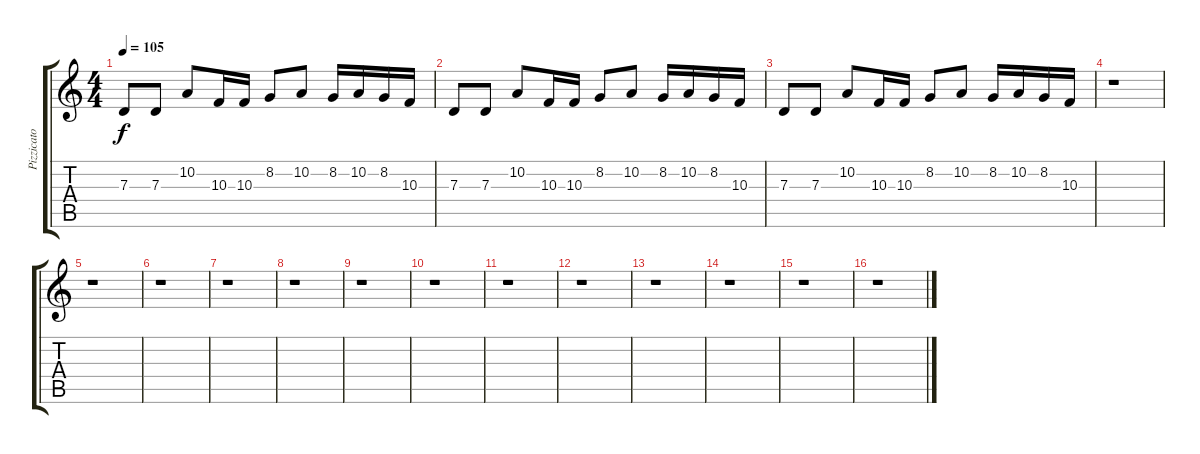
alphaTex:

\track ("Pizzicato" "Pizzicato") {instrument pizzicatostrings}
\staff {score tabs}
\tuning (E4 B3 G3 D3 A2 E2) {hide}
\ts (4 4)
\tempo 105
\clef g2
\ks c
7.3.8{dy f} 7.3.8 10.2.8 10.3.16 10.3.16 8.2.8 10.2.8 8.2.16 10.2.16 8.2.16 10.3.16 |
7.3.8 7.3.8 10.2.8 10.3.16 10.3.16 8.2.8 10.2.8 8.2.16 10.2.16 8.2.16 10.3.16 |
7.3.8 7.3.8 10.2.8 10.3.16 10.3.16 8.2.8 10.2.8 8.2.16 10.2.16 8.2.16 10.3.16 |
r.1 |
r.1 |
r.1 |
r.1 |
r.1 |
r.1 |
r.1 |
r.1 |
r.1 |
r.1 |
r.1 |
r.1 |
r.1
